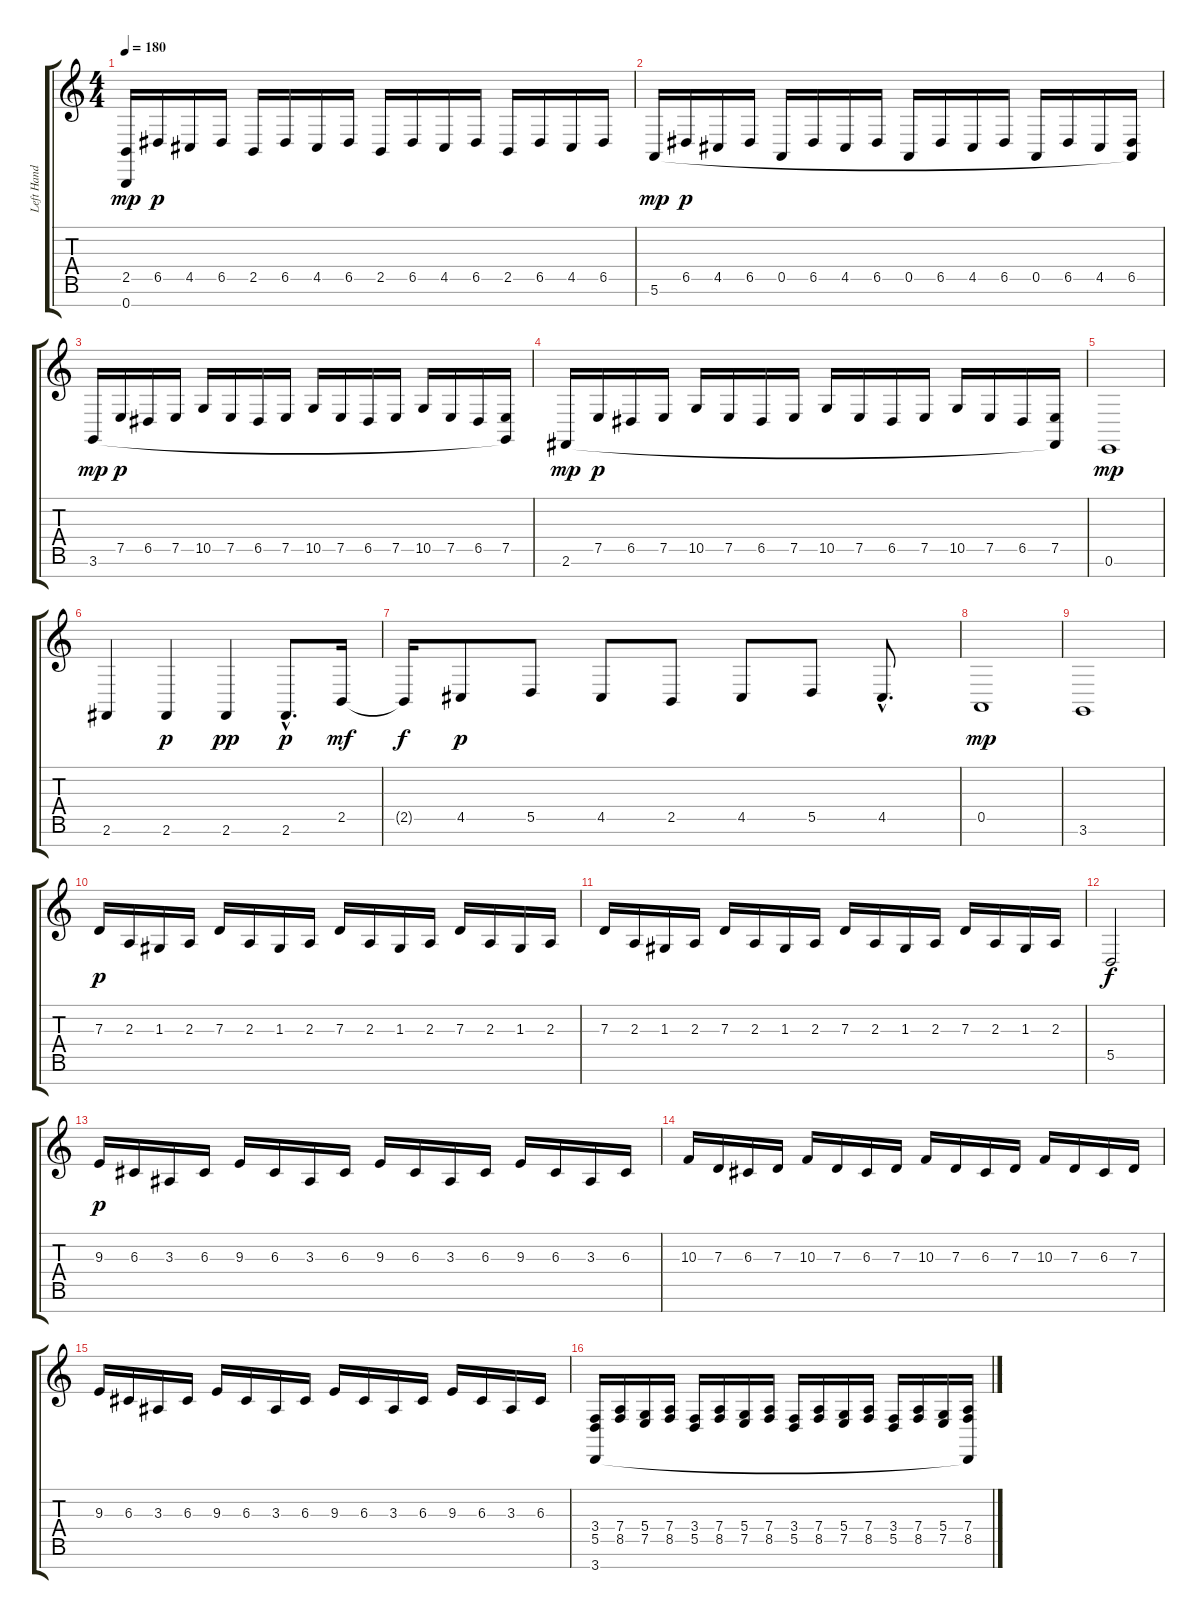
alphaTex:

\track ("Left Hand - Solo" "Left Hand ") {instrument acousticgrandpiano}
\staff {score tabs}
\tuning (E5 B3 G3 D3 A2 E2 B1) {hide}
\ts (4 4)
\tempo 180
\tempo 165
\tempo 180
\clef g2
\ks c
(2.5 0.7).16{dy mp instrument acousticgrandpiano} 6.5.16{dy p} 4.5.16 6.5.16 2.5.16 6.5.16 4.5.16 6.5.16 2.5.16 6.5.16 4.5.16 6.5.16 2.5.16 6.5.16 4.5.16 6.5.16 |
5.6.16{dy mp} 6.5.16{dy p} 4.5.16 6.5.16 0.5.16 6.5.16 4.5.16 6.5.16 0.5.16 6.5.16 4.5.16 6.5.16 0.5.16 6.5.16 4.5.16 (6.5 5.6{t}).16 |
3.6.16{dy mp} 7.5.16{dy p} 6.5.16 7.5.16 10.5.16 7.5.16 6.5.16 7.5.16 10.5.16 7.5.16 6.5.16 7.5.16 10.5.16 7.5.16 6.5.16 (7.5 3.6{t}).16 |
2.6.16{dy mp} 7.5.16{dy p} 6.5.16 7.5.16 10.5.16 7.5.16 6.5.16 7.5.16 10.5.16 7.5.16 6.5.16 7.5.16 10.5.16 7.5.16 6.5.16 (7.5 2.6{t}).16 |
0.6.1{dy mp} |
2.6.4 2.6.4{dy p} 2.6.4{dy pp} 2.6{hac}.8{d dy p} 2.5.16{dy mf} |
2.5{t}.16{dy f} 4.5.8{dy p} 5.5.8 4.5.8 2.5.8 4.5.8 5.5.8 4.5{hac}.8{d} |
0.5.1{dy mp} |
3.6.1 |
7.3.16{dy p} 2.3.16 1.3.16 2.3.16 7.3.16 2.3.16 1.3.16 2.3.16 7.3.16 2.3.16 1.3.16 2.3.16 7.3.16 2.3.16 1.3.16 2.3.16 |
7.3.16 2.3.16 1.3.16 2.3.16 7.3.16 2.3.16 1.3.16 2.3.16 7.3.16 2.3.16 1.3.16 2.3.16 7.3.16 2.3.16 1.3.16 2.3.16 |
5.5.2{dy f} |
9.3.16{dy p} 6.3.16 3.3.16 6.3.16 9.3.16 6.3.16 3.3.16 6.3.16 9.3.16 6.3.16 3.3.16 6.3.16 9.3.16 6.3.16 3.3.16 6.3.16 |
10.3.16 7.3.16 6.3.16 7.3.16 10.3.16 7.3.16 6.3.16 7.3.16 10.3.16 7.3.16 6.3.16 7.3.16 10.3.16 7.3.16 6.3.16 7.3.16 |
9.3.16 6.3.16 3.3.16 6.3.16 9.3.16 6.3.16 3.3.16 6.3.16 9.3.16 6.3.16 3.3.16 6.3.16 9.3.16 6.3.16 3.3.16 6.3.16 |
(3.4 5.5 3.7).16 (7.4 8.5).16 (5.4 7.5).16 (7.4 8.5).16 (3.4 5.5).16 (7.4 8.5).16 (5.4 7.5).16 (7.4 8.5).16 (3.4 5.5).16 (7.4 8.5).16 (5.4 7.5).16 (7.4 8.5).16 (3.4 5.5).16 (7.4 8.5).16 (5.4 7.5).16 (7.4 8.5 3.7{t}).16
